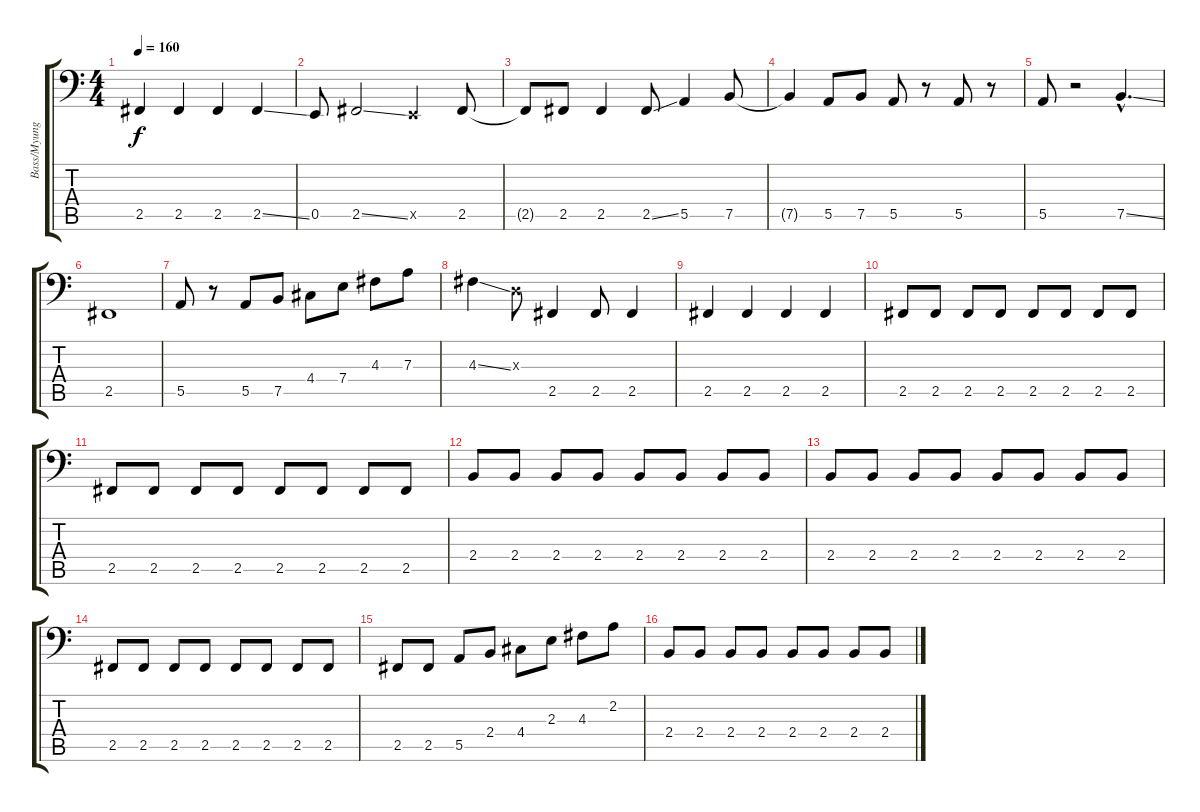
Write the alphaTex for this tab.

\track ("Bass/Myung" "Bass/Myung") {instrument electricbassfinger}
\staff {score tabs}
\tuning (C3 G2 D2 A1 E1 B0) {hide}
\ts (4 4)
\tempo 160
\clef f4
\ks c
2.5.4{dy f} 2.5.4 2.5.4 2.5{ss}.4 |
0.5.8 2.5{ss}.2 0.5{x}.4 2.5.8 |
2.5{t}.8 2.5.8 2.5.4 2.5{ss}.8 5.5.4 7.5.8 |
7.5{t}.4 5.5.8 7.5.8 5.5.8 r.8 5.5.8 r.8 |
5.5.8 r.2 7.5{ss hac}.4{d} |
2.5.1 |
5.5.8 r.8 5.5.8 7.5.8 4.4.8 7.4.8 4.3.8 7.3.8 |
4.3{ss}.4 0.3{x}.8 2.5.4 2.5.8 2.5.4 |
2.5.4 2.5.4 2.5.4 2.5.4 |
2.5.8 2.5.8 2.5.8 2.5.8 2.5.8 2.5.8 2.5.8 2.5.8 |
2.5.8 2.5.8 2.5.8 2.5.8 2.5.8 2.5.8 2.5.8 2.5.8 |
2.4.8 2.4.8 2.4.8 2.4.8 2.4.8 2.4.8 2.4.8 2.4.8 |
2.4.8 2.4.8 2.4.8 2.4.8 2.4.8 2.4.8 2.4.8 2.4.8 |
2.5.8 2.5.8 2.5.8 2.5.8 2.5.8 2.5.8 2.5.8 2.5.8 |
2.5.8 2.5.8 5.5.8 2.4.8 4.4.8 2.3.8 4.3.8 2.2.8 |
2.4.8 2.4.8 2.4.8 2.4.8 2.4.8 2.4.8 2.4.8 2.4.8
